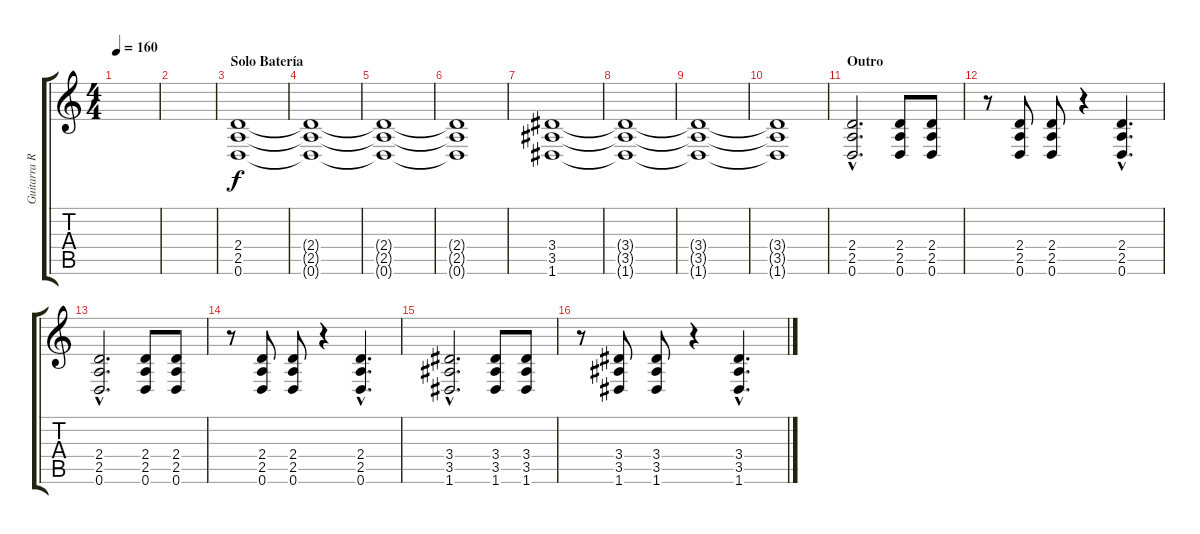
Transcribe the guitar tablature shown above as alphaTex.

\track ("Guitarra Rítmica" "Guitarra R") {instrument distortionguitar}
\staff {score tabs}
\tuning (D4 A3 F3 C3 G2 D2) {hide}
\ts (4 4)
\tempo 160
\clef g2
\ks c
|
|
\section ("" "Solo Batería")
(2.4 2.5 0.6).1 |
(2.4{t} 2.5{t} 0.6{t}).1 |
(2.4{t} 2.5{t} 0.6{t}).1 |
(2.4{t} 2.5{t} 0.6{t}).1 |
(3.4 3.5 1.6).1 |
(3.4{t} 3.5{t} 1.6{t}).1 |
(3.4{t} 3.5{t} 1.6{t}).1 |
(3.4{t} 3.5{t} 1.6{t}).1 |
\section ("" "Outro")
(2.4{hac} 2.5{hac} 0.6{hac}).2{d} (2.4 2.5 0.6).8 (2.4 2.5 0.6).8 |
r.8 (2.4 2.5 0.6).8 (2.4 2.5 0.6).8 r.4 (2.4{hac} 2.5{hac} 0.6{hac}).4{d} |
(2.4{hac} 2.5{hac} 0.6{hac}).2{d} (2.4 2.5 0.6).8 (2.4 2.5 0.6).8 |
r.8 (2.4 2.5 0.6).8 (2.4 2.5 0.6).8 r.4 (2.4{hac} 2.5{hac} 0.6{hac}).4{d} |
(3.4{hac} 3.5{hac} 1.6{hac}).2{d} (3.4 3.5 1.6).8 (3.4 3.5 1.6).8 |
r.8 (3.4 3.5 1.6).8 (3.4 3.5 1.6).8 r.4 (3.4{hac} 3.5{hac} 1.6{hac}).4{d}
